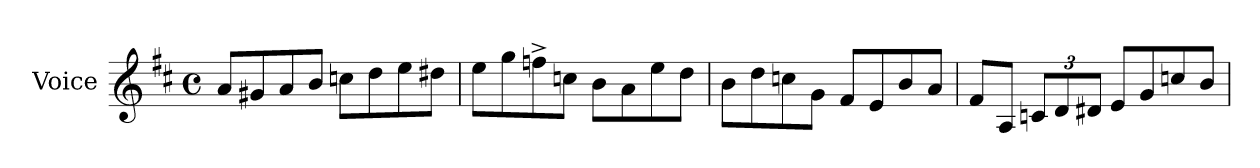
**kern
*part1
*staff1
*I"Voice
*I'Voice
*clefG2
*k[f#c#]
*M4/4
*met(c)
=1
8a/L
8g#X/
8a/
8b/J
8ccn\L
8dd\
8ee\
8dd#X\J
=2
8ee\L
8gg\
8ffn^<\
8ccn\J
8b\L
8a\
8ee\
8dd\J
=3
8b\L
8dd\
8ccn\
8g\J
8f#/L
8e/
8b/
8a/J
=4
8f#/L
8A/J
12cn/L
12d/
12d#X/J
8e/L
8g/
8ccn/
8b/J
=
*-
